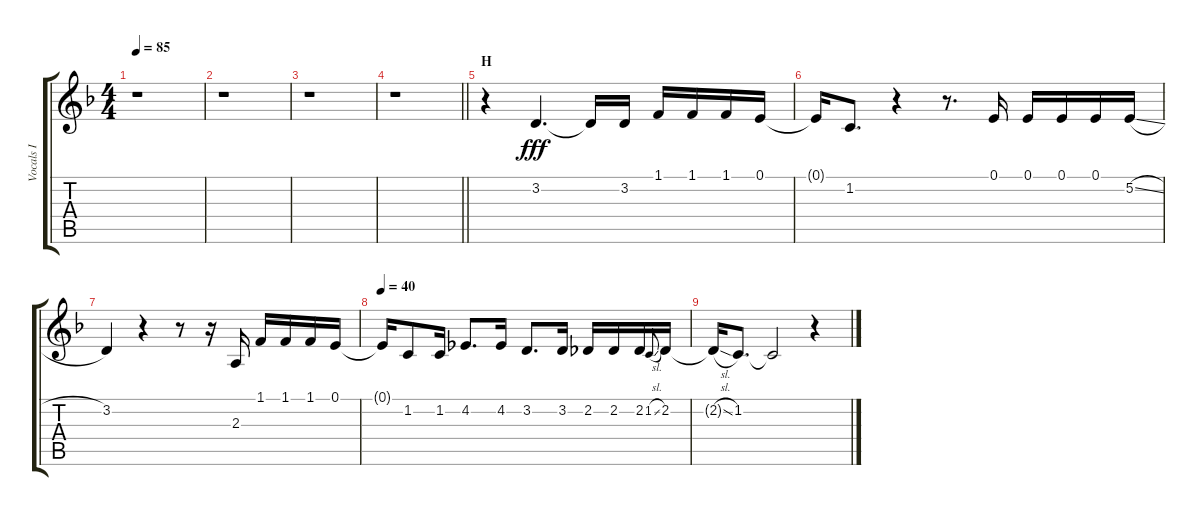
\track ("Vocals I" "Vocals I") {instrument voiceoohs}
\staff {score tabs}
\tuning (E4 B3 G3 D3 A2 E2) {hide}
\ts (4 4)
\tempo 85
\clef g2
\ks f
r.1{dy f} |
r.1 |
r.1 |
\barLineRight lightlight
r.1 |
\section ("" "H")
r.4 3.2.4{d dy fff} 3.2{t}.16 3.2.16 1.1.16 1.1.16 1.1.16 0.1.16 |
0.1{t}.16 1.2.8{d} r.4 r.8{d} 0.1.16 0.1.16 0.1.16 0.1.16 5.2{sl}.16 |
3.2.4 r.4 r.8 r.16 2.3.16 1.1.16 1.1.16 1.1.16 0.1.16 |
\tempo 40
0.1{t}.16 1.2.8 1.2.16 4.2.8{d} 4.2.16 3.2.8{d} 3.2.16 2.2.16 2.2.16 2.2.16 1.2{sl}.8{gr onbeat} 2.2.16 |
2.2{sl t}.16 1.2.8{d} 1.2{t}.2 r.4
